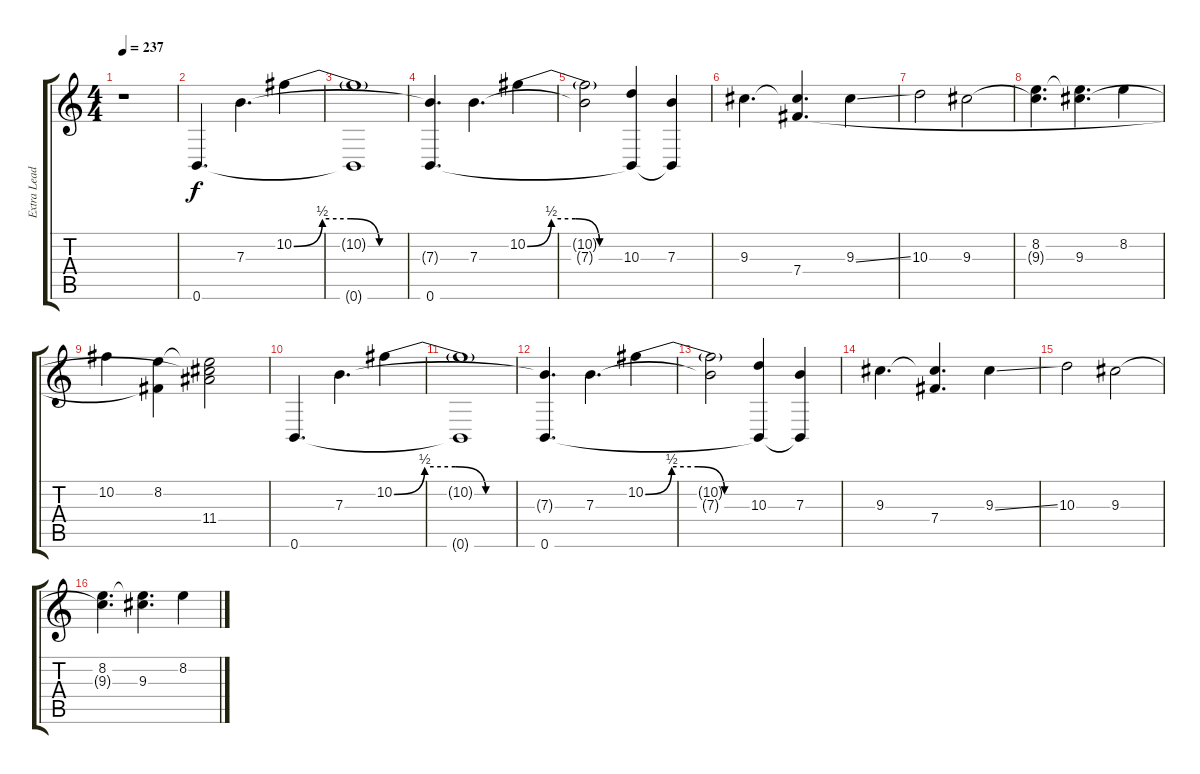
\track ("Extra Lead" "Extra Lead") {instrument distortionguitar}
\staff {score tabs}
\tuning (Db4 Ab3 E3 B2 Gb2 B1) {hide}
\ts (4 4)
\tempo 237
\clef g2
\ks c
r.1{dy f} |
0.6.4{d} 7.3.4{d} 10.2{be (custom 0 0 15 2 30 2 45 0 60 0)}.4 |
(10.2{t} 0.6{t}).1 |
(7.3{t} 0.6).4{d} 7.3.4{d} 10.2{be (custom 0 0 15 2 30 2 45 0 60 0)}.4 |
(10.2{t} 7.3{t}).2 (10.3 0.6{t}).4 (7.3 0.6{t}).4 |
9.3.4{d} (9.3{t} 7.4).4{d} 9.3{ss}.4 |
10.3.2 9.3.2 |
(8.2 9.3{t}).4{d} (8.2{t} 9.3).4{d} 8.2.4 |
10.2.4 (8.2 7.4{t}).4 (8.2{t} 9.3{t} 11.4).2 |
0.6.4{d} 7.3.4{d} 10.2{be (custom 0 0 15 2 30 2 45 0 60 0)}.4 |
(10.2{t} 0.6{t}).1 |
(7.3{t} 0.6).4{d} 7.3.4{d} 10.2{be (custom 0 0 15 2 30 2 45 0 60 0)}.4 |
(10.2{t} 7.3{t}).2 (10.3 0.6{t}).4 (7.3 0.6{t}).4 |
9.3.4{d} (9.3{t} 7.4).4{d} 9.3{ss}.4 |
10.3.2 9.3.2 |
(8.2 9.3{t}).4{d} (8.2{t} 9.3).4{d} 8.2.4
